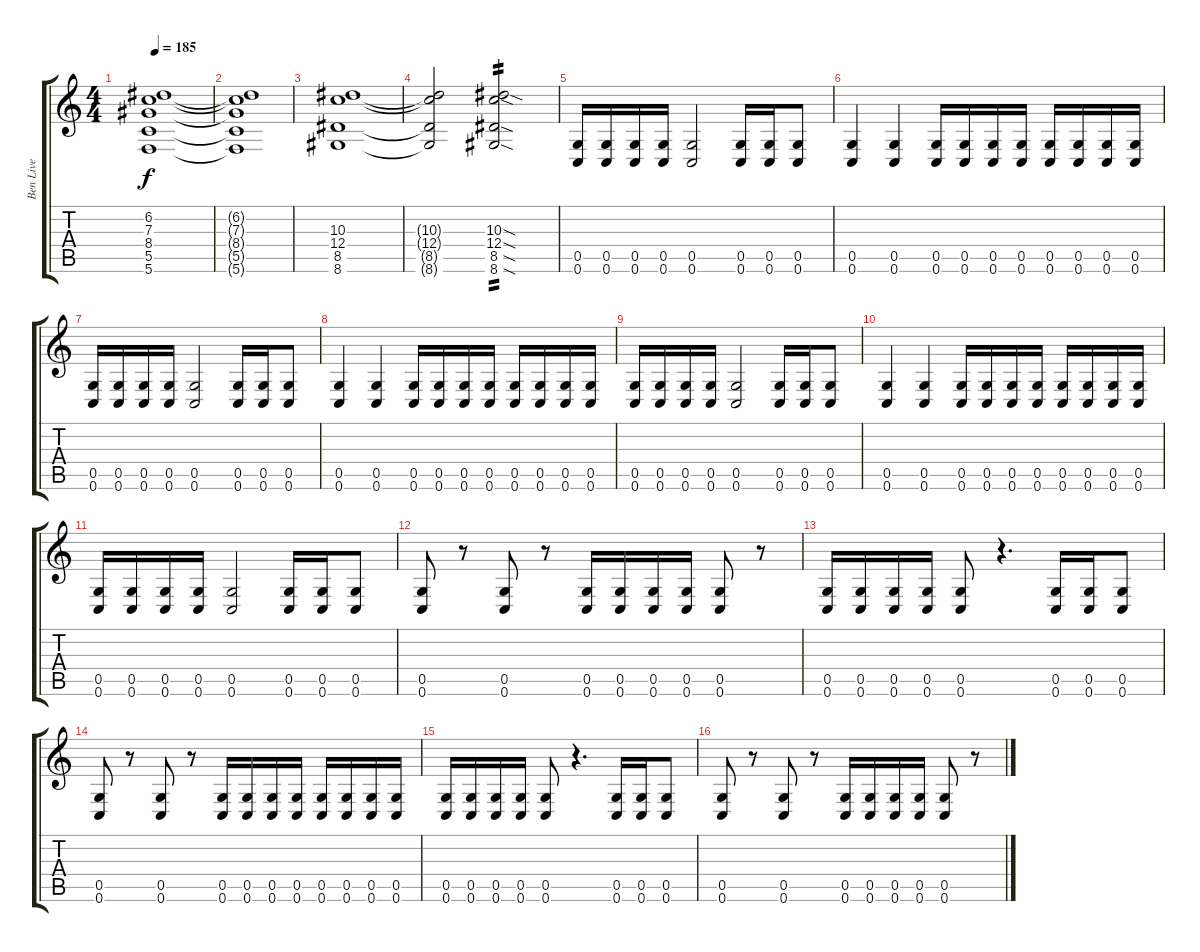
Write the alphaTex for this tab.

\track ("Ben Live" "Ben Live") {mute instrument distortionguitar}
\staff {score tabs}
\tuning (D4 A3 F3 C3 G2 C2) {hide}
\ts (4 4)
\tempo 185
\clef g2
\ks c
(6.2 7.3 8.4 5.5 5.6).1{dy f} |
(6.2{t} 7.3{t} 8.4{t} 5.5{t} 5.6{t}).1 |
(10.3 12.4 8.5 8.6).1 |
(10.3{t} 12.4{t} 8.5{t} 8.6{t}).2 (10.3{sod} 12.4{sod} 8.5{sod} 8.6{sod}).2{tp 2} |
(0.5 0.6).16 (0.5 0.6).16 (0.5 0.6).16 (0.5 0.6).16 (0.5 0.6).2 (0.5 0.6).16 (0.5 0.6).16 (0.5 0.6).8 |
(0.5 0.6).4 (0.5 0.6).4 (0.5 0.6).16 (0.5 0.6).16 (0.5 0.6).16 (0.5 0.6).16 (0.5 0.6).16 (0.5 0.6).16 (0.5 0.6).16 (0.5 0.6).16 |
(0.5 0.6).16 (0.5 0.6).16 (0.5 0.6).16 (0.5 0.6).16 (0.5 0.6).2 (0.5 0.6).16 (0.5 0.6).16 (0.5 0.6).8 |
(0.5 0.6).4 (0.5 0.6).4 (0.5 0.6).16 (0.5 0.6).16 (0.5 0.6).16 (0.5 0.6).16 (0.5 0.6).16 (0.5 0.6).16 (0.5 0.6).16 (0.5 0.6).16 |
(0.5 0.6).16 (0.5 0.6).16 (0.5 0.6).16 (0.5 0.6).16 (0.5 0.6).2 (0.5 0.6).16 (0.5 0.6).16 (0.5 0.6).8 |
(0.5 0.6).4 (0.5 0.6).4 (0.5 0.6).16 (0.5 0.6).16 (0.5 0.6).16 (0.5 0.6).16 (0.5 0.6).16 (0.5 0.6).16 (0.5 0.6).16 (0.5 0.6).16 |
(0.5 0.6).16 (0.5 0.6).16 (0.5 0.6).16 (0.5 0.6).16 (0.5 0.6).2 (0.5 0.6).16 (0.5 0.6).16 (0.5 0.6).8 |
(0.5 0.6).8 r.8 (0.5 0.6).8 r.8 (0.5 0.6).16 (0.5 0.6).16 (0.5 0.6).16 (0.5 0.6).16 (0.5 0.6).8 r.8 |
(0.5 0.6).16 (0.5 0.6).16 (0.5 0.6).16 (0.5 0.6).16 (0.5 0.6).8 r.4{d} (0.5 0.6).16 (0.5 0.6).16 (0.5 0.6).8 |
(0.5 0.6).8 r.8 (0.5 0.6).8 r.8 (0.5 0.6).16 (0.5 0.6).16 (0.5 0.6).16 (0.5 0.6).16 (0.5 0.6).16 (0.5 0.6).16 (0.5 0.6).16 (0.5 0.6).16 |
(0.5 0.6).16 (0.5 0.6).16 (0.5 0.6).16 (0.5 0.6).16 (0.5 0.6).8 r.4{d} (0.5 0.6).16 (0.5 0.6).16 (0.5 0.6).8 |
(0.5 0.6).8 r.8 (0.5 0.6).8 r.8 (0.5 0.6).16 (0.5 0.6).16 (0.5 0.6).16 (0.5 0.6).16 (0.5 0.6).8 r.8
